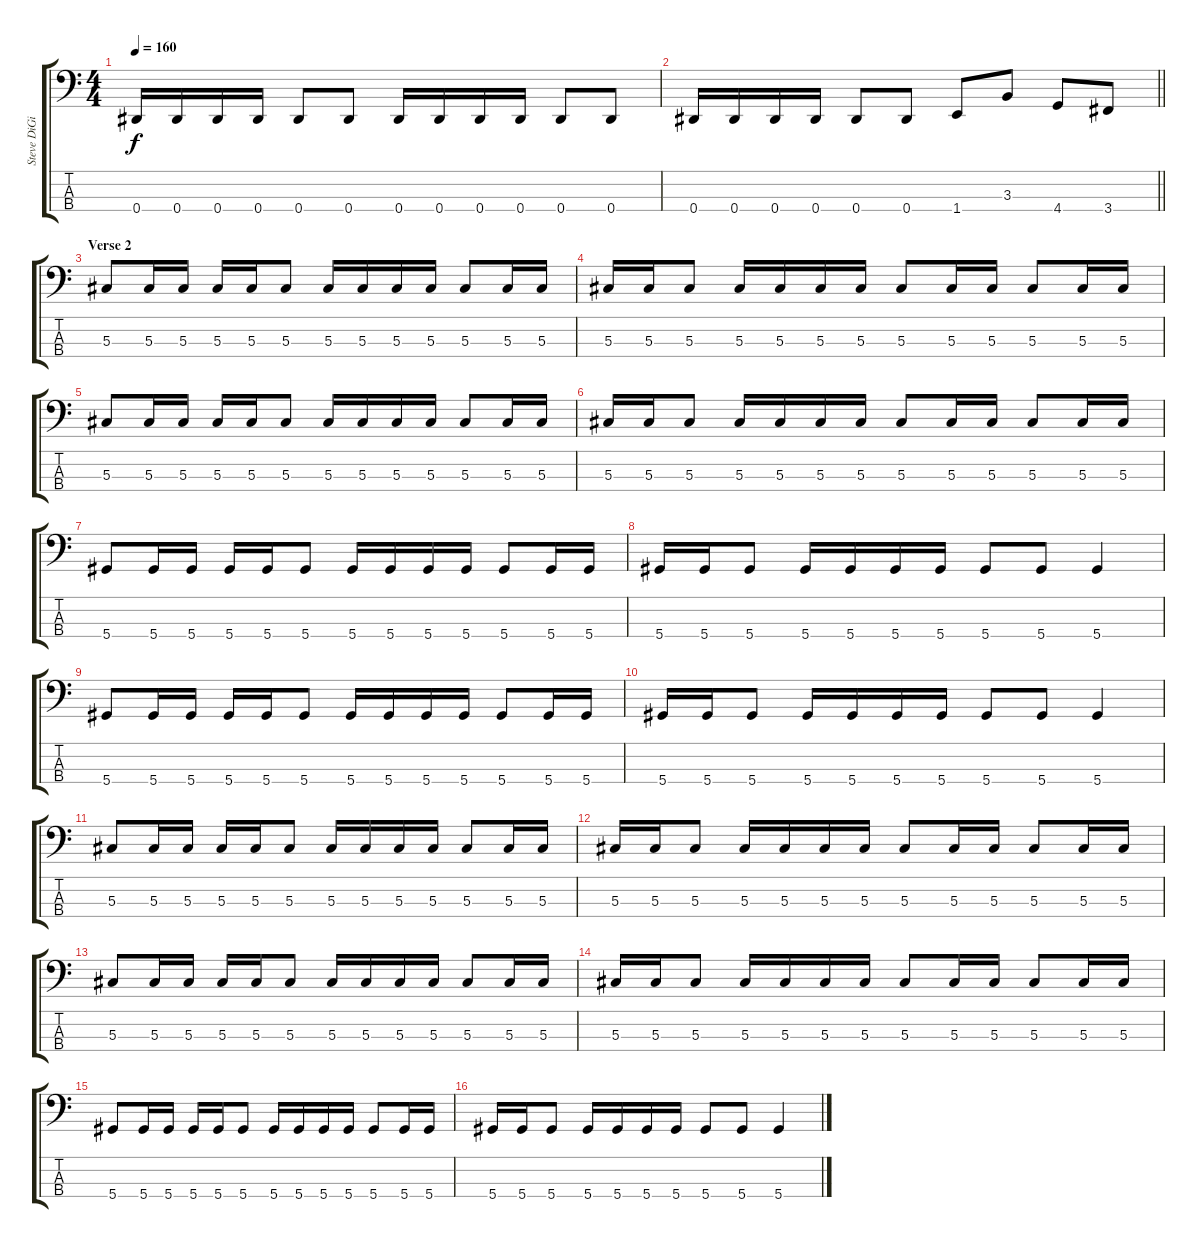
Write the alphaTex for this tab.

\track ("Steve DiGiorgio" "Steve DiGi") {instrument fretlessbass}
\staff {score tabs}
\tuning (Gb2 Db2 Ab1 Eb1) {hide}
\ts (4 4)
\tempo 160
\clef f4
\ks c
0.4.16{dy f} 0.4.16 0.4.16 0.4.16 0.4.8 0.4.8 0.4.16 0.4.16 0.4.16 0.4.16 0.4.8 0.4.8 |
\barLineRight lightlight
0.4.16 0.4.16 0.4.16 0.4.16 0.4.8 0.4.8 1.4.8 3.3.8 4.4.8 3.4.8 |
\section ("" "Verse 2")
5.3.8 5.3.16 5.3.16 5.3.16 5.3.16 5.3.8 5.3.16 5.3.16 5.3.16 5.3.16 5.3.8 5.3.16 5.3.16 |
5.3.16 5.3.16 5.3.8 5.3.16 5.3.16 5.3.16 5.3.16 5.3.8 5.3.16 5.3.16 5.3.8 5.3.16 5.3.16 |
5.3.8 5.3.16 5.3.16 5.3.16 5.3.16 5.3.8 5.3.16 5.3.16 5.3.16 5.3.16 5.3.8 5.3.16 5.3.16 |
5.3.16 5.3.16 5.3.8 5.3.16 5.3.16 5.3.16 5.3.16 5.3.8 5.3.16 5.3.16 5.3.8 5.3.16 5.3.16 |
5.4.8 5.4.16 5.4.16 5.4.16 5.4.16 5.4.8 5.4.16 5.4.16 5.4.16 5.4.16 5.4.8 5.4.16 5.4.16 |
5.4.16 5.4.16 5.4.8 5.4.16 5.4.16 5.4.16 5.4.16 5.4.8 5.4.8 5.4.4 |
5.4.8 5.4.16 5.4.16 5.4.16 5.4.16 5.4.8 5.4.16 5.4.16 5.4.16 5.4.16 5.4.8 5.4.16 5.4.16 |
5.4.16 5.4.16 5.4.8 5.4.16 5.4.16 5.4.16 5.4.16 5.4.8 5.4.8 5.4.4 |
5.3.8 5.3.16 5.3.16 5.3.16 5.3.16 5.3.8 5.3.16 5.3.16 5.3.16 5.3.16 5.3.8 5.3.16 5.3.16 |
5.3.16 5.3.16 5.3.8 5.3.16 5.3.16 5.3.16 5.3.16 5.3.8 5.3.16 5.3.16 5.3.8 5.3.16 5.3.16 |
5.3.8 5.3.16 5.3.16 5.3.16 5.3.16 5.3.8 5.3.16 5.3.16 5.3.16 5.3.16 5.3.8 5.3.16 5.3.16 |
5.3.16 5.3.16 5.3.8 5.3.16 5.3.16 5.3.16 5.3.16 5.3.8 5.3.16 5.3.16 5.3.8 5.3.16 5.3.16 |
5.4.8 5.4.16 5.4.16 5.4.16 5.4.16 5.4.8 5.4.16 5.4.16 5.4.16 5.4.16 5.4.8 5.4.16 5.4.16 |
5.4.16 5.4.16 5.4.8 5.4.16 5.4.16 5.4.16 5.4.16 5.4.8 5.4.8 5.4.4
